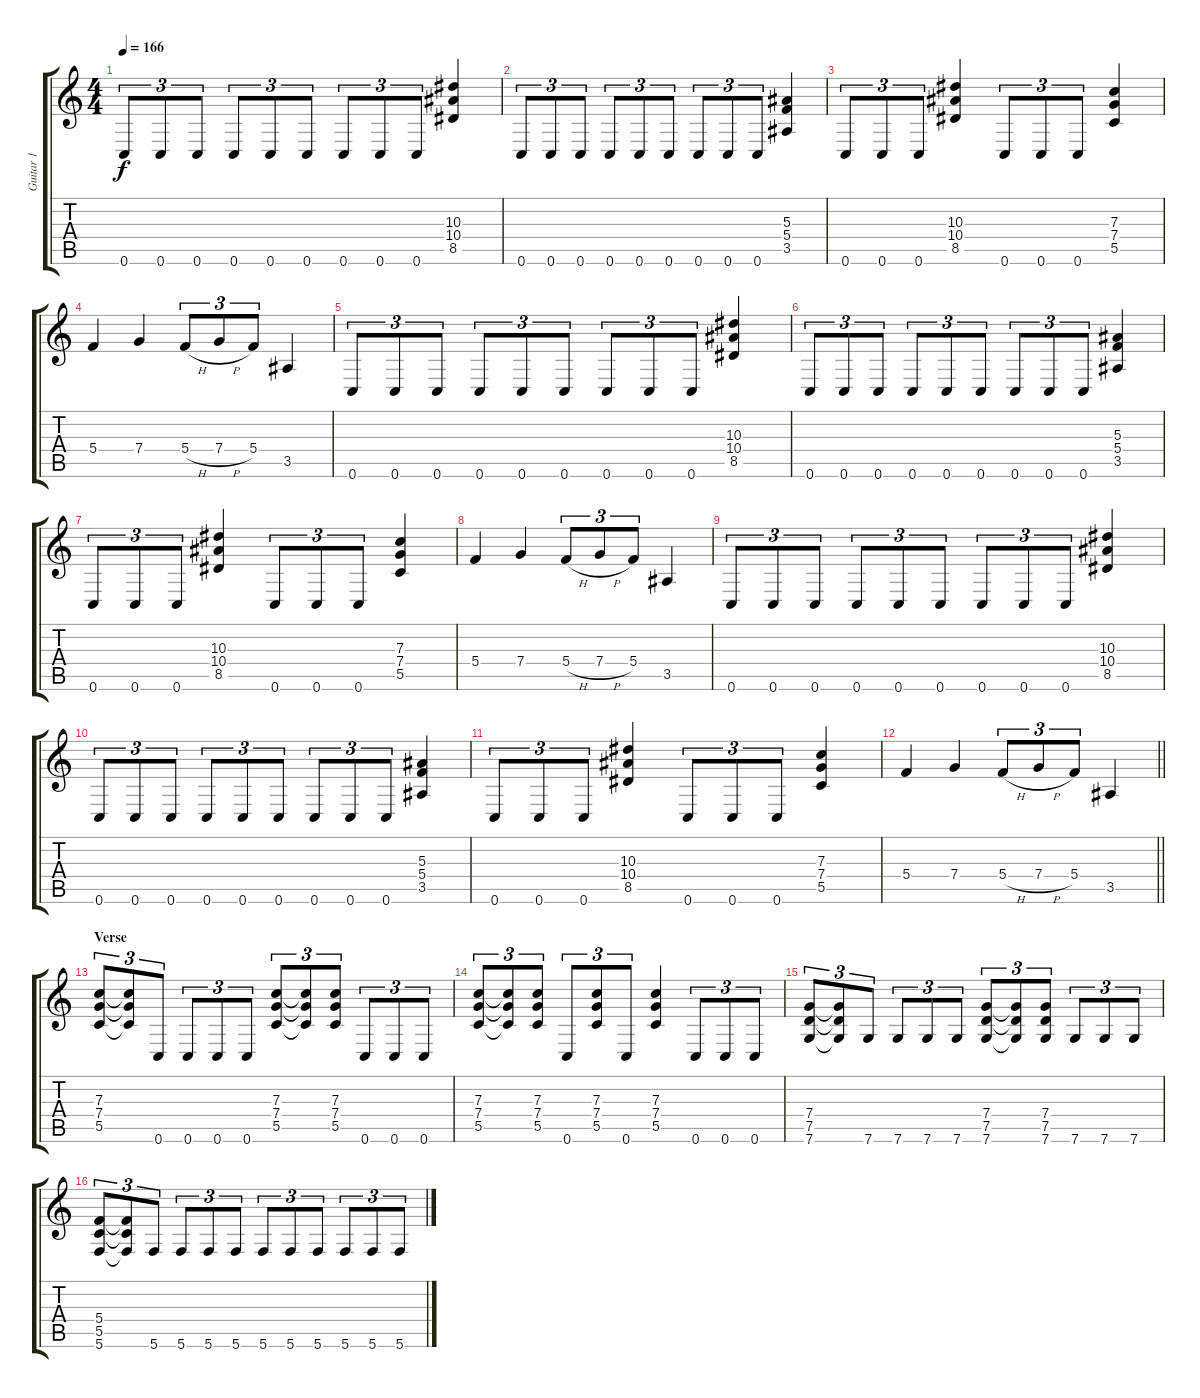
\track ("Guitar 1" "Guitar 1") {instrument distortionguitar}
\staff {score tabs}
\tuning (D4 A3 F3 C3 G2 C2) {hide}
\ts (4 4)
\tempo 166
\clef g2
\ks c
0.6.8{tu (3 2) dy f} 0.6.8{tu (3 2)} 0.6.8{tu (3 2)} 0.6.8{tu (3 2)} 0.6.8{tu (3 2)} 0.6.8{tu (3 2)} 0.6.8{tu (3 2)} 0.6.8{tu (3 2)} 0.6.8{tu (3 2)} (10.3 10.4 8.5).4 |
0.6.8{tu (3 2)} 0.6.8{tu (3 2)} 0.6.8{tu (3 2)} 0.6.8{tu (3 2)} 0.6.8{tu (3 2)} 0.6.8{tu (3 2)} 0.6.8{tu (3 2)} 0.6.8{tu (3 2)} 0.6.8{tu (3 2)} (5.3 5.4 3.5).4 |
0.6.8{tu (3 2)} 0.6.8{tu (3 2)} 0.6.8{tu (3 2)} (10.3 10.4 8.5).4 0.6.8{tu (3 2)} 0.6.8{tu (3 2)} 0.6.8{tu (3 2)} (7.3 7.4 5.5).4 |
5.4.4 7.4.4 5.4{h}.8{tu (3 2)} 7.4{h}.8{tu (3 2)} 5.4.8{tu (3 2)} 3.5.4 |
0.6.8{tu (3 2)} 0.6.8{tu (3 2)} 0.6.8{tu (3 2)} 0.6.8{tu (3 2)} 0.6.8{tu (3 2)} 0.6.8{tu (3 2)} 0.6.8{tu (3 2)} 0.6.8{tu (3 2)} 0.6.8{tu (3 2)} (10.3 10.4 8.5).4 |
0.6.8{tu (3 2)} 0.6.8{tu (3 2)} 0.6.8{tu (3 2)} 0.6.8{tu (3 2)} 0.6.8{tu (3 2)} 0.6.8{tu (3 2)} 0.6.8{tu (3 2)} 0.6.8{tu (3 2)} 0.6.8{tu (3 2)} (5.3 5.4 3.5).4 |
0.6.8{tu (3 2)} 0.6.8{tu (3 2)} 0.6.8{tu (3 2)} (10.3 10.4 8.5).4 0.6.8{tu (3 2)} 0.6.8{tu (3 2)} 0.6.8{tu (3 2)} (7.3 7.4 5.5).4 |
5.4.4 7.4.4 5.4{h}.8{tu (3 2)} 7.4{h}.8{tu (3 2)} 5.4.8{tu (3 2)} 3.5.4 |
0.6.8{tu (3 2)} 0.6.8{tu (3 2)} 0.6.8{tu (3 2)} 0.6.8{tu (3 2)} 0.6.8{tu (3 2)} 0.6.8{tu (3 2)} 0.6.8{tu (3 2)} 0.6.8{tu (3 2)} 0.6.8{tu (3 2)} (10.3 10.4 8.5).4 |
0.6.8{tu (3 2)} 0.6.8{tu (3 2)} 0.6.8{tu (3 2)} 0.6.8{tu (3 2)} 0.6.8{tu (3 2)} 0.6.8{tu (3 2)} 0.6.8{tu (3 2)} 0.6.8{tu (3 2)} 0.6.8{tu (3 2)} (5.3 5.4 3.5).4 |
0.6.8{tu (3 2)} 0.6.8{tu (3 2)} 0.6.8{tu (3 2)} (10.3 10.4 8.5).4 0.6.8{tu (3 2)} 0.6.8{tu (3 2)} 0.6.8{tu (3 2)} (7.3 7.4 5.5).4 |
\barLineRight lightlight
5.4.4 7.4.4 5.4{h}.8{tu (3 2)} 7.4{h}.8{tu (3 2)} 5.4.8{tu (3 2)} 3.5.4 |
\section ("" "Verse")
(7.3 7.4 5.5).8{tu (3 2)} (7.3{t} 7.4{t} 5.5{t}).8{tu (3 2)} 0.6.8{tu (3 2)} 0.6.8{tu (3 2)} 0.6.8{tu (3 2)} 0.6.8{tu (3 2)} (7.3 7.4 5.5).8{tu (3 2)} (7.3{t} 7.4{t} 5.5{t}).8{tu (3 2)} (7.3 7.4 5.5).8{tu (3 2)} 0.6.8{tu (3 2)} 0.6.8{tu (3 2)} 0.6.8{tu (3 2)} |
(7.3 7.4 5.5).8{tu (3 2)} (7.3{t} 7.4{t} 5.5{t}).8{tu (3 2)} (7.3 7.4 5.5).8{tu (3 2)} 0.6.8{tu (3 2)} (7.3 7.4 5.5).8{tu (3 2)} 0.6.8{tu (3 2)} (7.3 7.4 5.5).4 0.6.8{tu (3 2)} 0.6.8{tu (3 2)} 0.6.8{tu (3 2)} |
(7.4 7.5 7.6).8{tu (3 2)} (7.4{t} 7.5{t} 7.6{t}).8{tu (3 2)} 7.6.8{tu (3 2)} 7.6.8{tu (3 2)} 7.6.8{tu (3 2)} 7.6.8{tu (3 2)} (7.4 7.5 7.6).8{tu (3 2)} (7.4{t} 7.5{t} 7.6{t}).8{tu (3 2)} (7.4 7.5 7.6).8{tu (3 2)} 7.6.8{tu (3 2)} 7.6.8{tu (3 2)} 7.6.8{tu (3 2)} |
(5.4 5.5 5.6).8{tu (3 2)} (5.4{t} 5.5{t} 5.6{t}).8{tu (3 2)} 5.6.8{tu (3 2)} 5.6.8{tu (3 2)} 5.6.8{tu (3 2)} 5.6.8{tu (3 2)} 5.6.8{tu (3 2)} 5.6.8{tu (3 2)} 5.6.8{tu (3 2)} 5.6.8{tu (3 2)} 5.6.8{tu (3 2)} 5.6.8{tu (3 2)}
